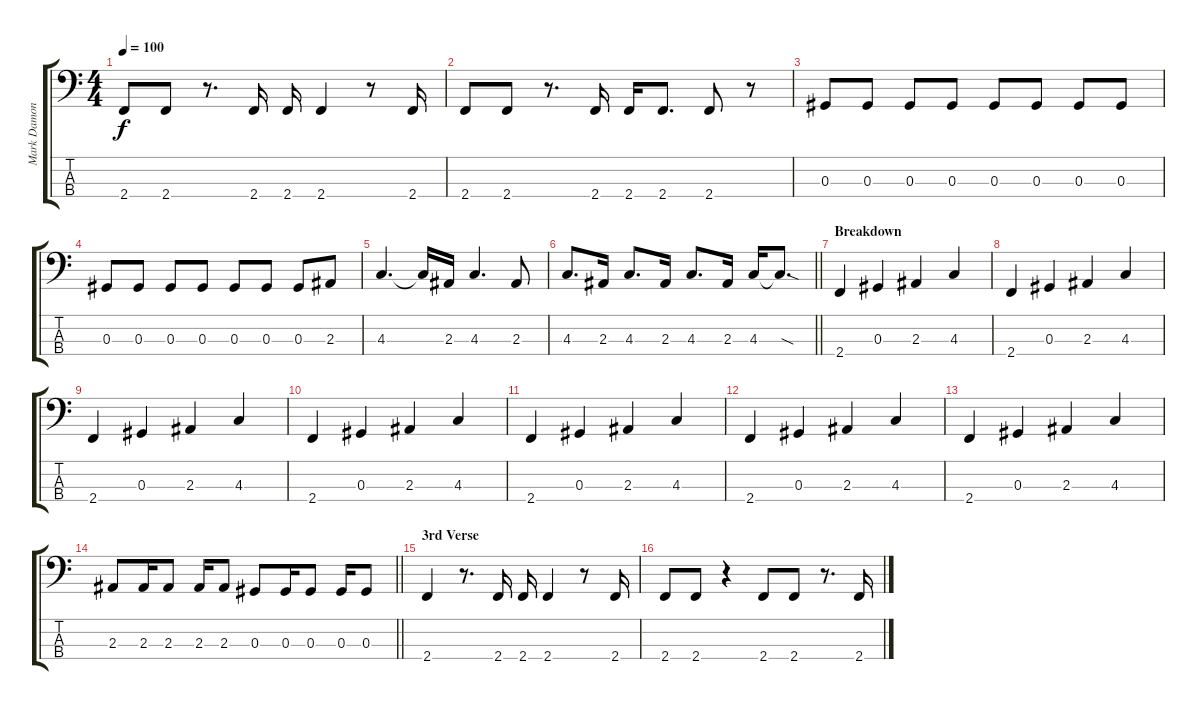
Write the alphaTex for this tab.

\track ("Mark Damon" "Mark Damon") {instrument slapbass1}
\staff {score tabs}
\tuning (Gb2 Db2 Ab1 Eb1) {hide}
\ts (4 4)
\tempo 100
\clef f4
\ks c
2.4.8{dy f} 2.4.8 r.8{d} 2.4.16 2.4.16 2.4.4 r.8 2.4.16 |
2.4.8 2.4.8 r.8{d} 2.4.16 2.4.16 2.4.8{d} 2.4.8 r.8 |
0.3.8 0.3.8 0.3.8 0.3.8 0.3.8 0.3.8 0.3.8 0.3.8 |
0.3.8 0.3.8 0.3.8 0.3.8 0.3.8 0.3.8 0.3.8 2.3.8 |
4.3.4{d} 4.3{t}.16 2.3.16 4.3.4{d} 2.3.8 |
\barLineRight lightlight
4.3.8{d} 2.3.16 4.3.8{d} 2.3.16 4.3.8{d} 2.3.16 4.3.16 4.3{sod t}.8{d} |
\section ("" "Breakdown")
2.4.4 0.3.4 2.3.4 4.3.4 |
2.4.4 0.3.4 2.3.4 4.3.4 |
2.4.4 0.3.4 2.3.4 4.3.4 |
2.4.4 0.3.4 2.3.4 4.3.4 |
2.4.4 0.3.4 2.3.4 4.3.4 |
2.4.4 0.3.4 2.3.4 4.3.4 |
2.4.4 0.3.4 2.3.4 4.3.4 |
\barLineRight lightlight
2.3.8 2.3.16 2.3.8 2.3.16 2.3.8 0.3.8 0.3.16 0.3.8 0.3.16 0.3.8 |
\section ("" "3rd Verse")
2.4.4 r.8{d} 2.4.16 2.4.16 2.4.4 r.8 2.4.16 |
2.4.8 2.4.8 r.4 2.4.8 2.4.8 r.8{d} 2.4.16
